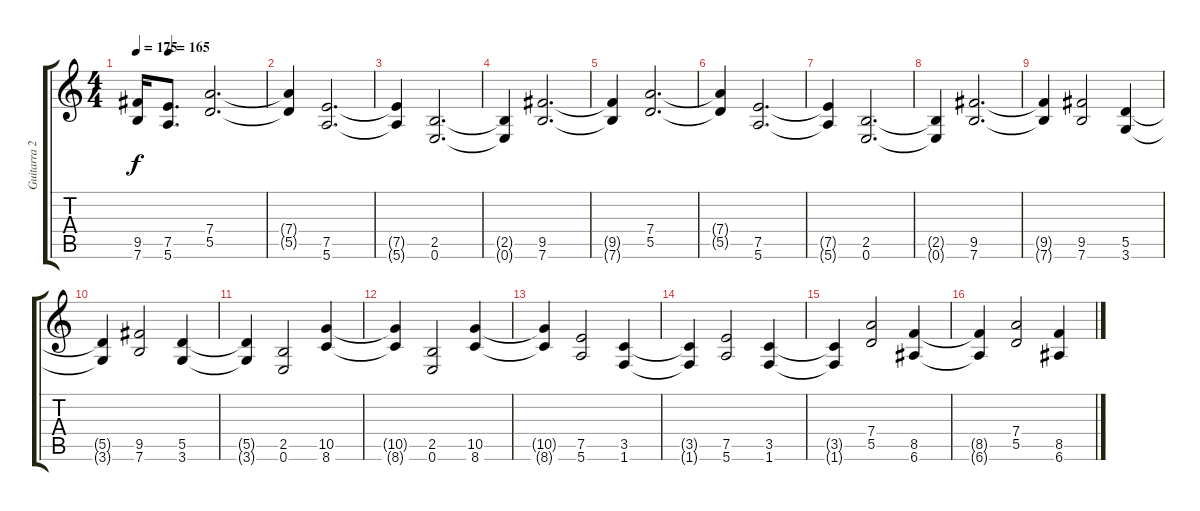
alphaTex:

\track ("Guitarra 2" "Guitarra 2") {instrument overdrivenguitar}
\staff {score tabs}
\tuning (E4 B3 G3 D3 A2 E2) {hide}
\ts (4 4)
\tempo 175
\tempo (165 0.25)
\clef g2
\ks c
(9.5 7.6).16{dy f} (7.5 5.6).8{d} (7.4 5.5).2{d} |
(7.4{t} 5.5{t}).4 (7.5 5.6).2{d} |
(7.5{t} 5.6{t}).4 (2.5 0.6).2{d} |
(2.5{t} 0.6{t}).4 (9.5 7.6).2{d} |
(9.5{t} 7.6{t}).4 (7.4 5.5).2{d} |
(7.4{t} 5.5{t}).4 (7.5 5.6).2{d} |
(7.5{t} 5.6{t}).4 (2.5 0.6).2{d} |
(2.5{t} 0.6{t}).4 (9.5 7.6).2{d} |
(9.5{t} 7.6{t}).4 (9.5 7.6).2 (5.5 3.6).4 |
(5.5{t} 3.6{t}).4 (9.5 7.6).2 (5.5 3.6).4 |
(5.5{t} 3.6{t}).4 (2.5 0.6).2 (10.5 8.6).4 |
(10.5{t} 8.6{t}).4 (2.5 0.6).2 (10.5 8.6).4 |
(10.5{t} 8.6{t}).4 (7.5 5.6).2 (3.5 1.6).4 |
(3.5{t} 1.6{t}).4 (7.5 5.6).2 (3.5 1.6).4 |
(3.5{t} 1.6{t}).4 (7.4 5.5).2 (8.5 6.6).4 |
(8.5{t} 6.6{t}).4 (7.4 5.5).2 (8.5 6.6).4
